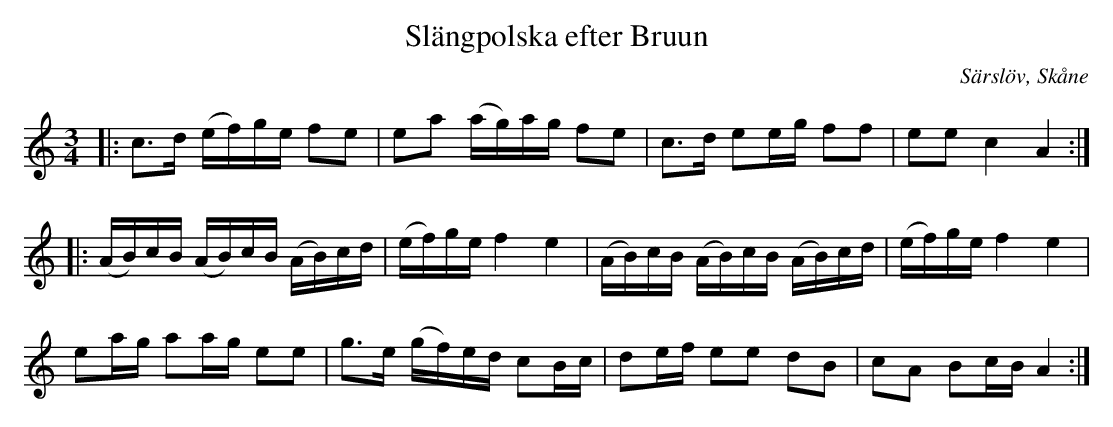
X:1
T:Slängpolska efter Bruun
O:Särslöv, Skåne
M:3/4
L:1/16
K:C
|:  c2>d2 (ef)ge f2e2 | e2a2 (ag)ag f2e2 | c2>d2 e2eg f2f2 | e2e2 c4 A4 ::$ (AB)cB (AB)cB (AB)cd | %5
 (ef)ge f4 e4 | (AB)cB (AB)cB (AB)cd | (ef)ge f4 e4 |$ e2ag a2ag e2e2 | g2>e2 (gf)ed c2Bc | %10
 d2ef e2e2 d2B2 | c2A2 B2cB A4 :| %12 :|
